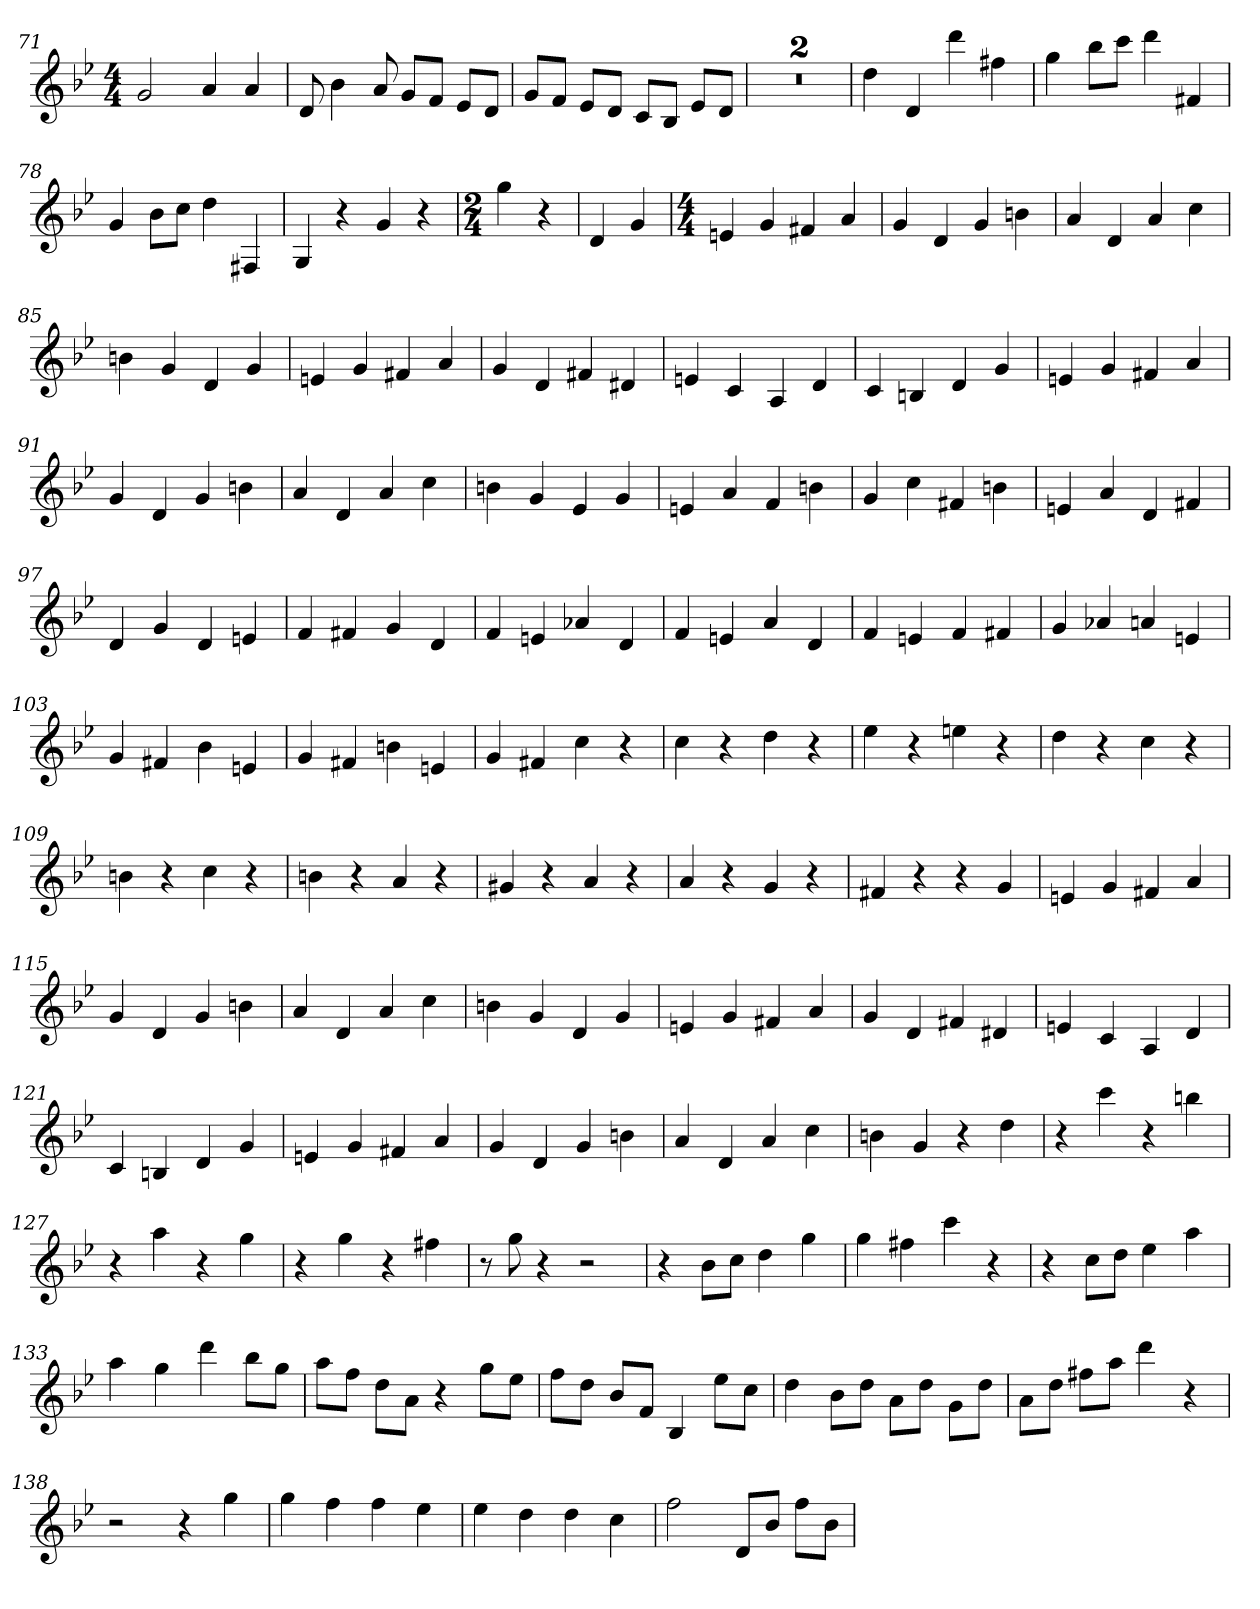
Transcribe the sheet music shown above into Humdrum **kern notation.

**kern
*part1
*staff1
*clefG2
*k[b-e-]
*B-:
*M4/4
=71
2g
4a
4a
=72
8d
4b-
8a
8g/L
8f/J
8e-/L
8d/J
=73
8g/L
8f/J
8e-/L
8d/J
8c/L
8B-/J
8e-/L
8d/J
=74
1r
=75
1r
=76
4dd
4d
4ddd
4ff#X
=77
4gg
8bb-\L
8ccc\J
4ddd
4f#X
=78
4g
8b-\L
8cc\J
4dd
4F#X
=79
4G
4r
4g
4r
=80
*M2/4
4gg
4r
=81
4d
4g
=82
*M4/4
4en
4g
4f#X
4a
=83
4g
4d
4g
4bn
=84
4a
4d
4a
4cc
=85
4bn
4g
4d
4g
=86
4en
4g
4f#X
4a
=87
4g
4d
4f#X
4d#X
=88
4en
4c
4A
4d
=89
4c
4Bn
4d
4g
=90
4en
4g
4f#X
4a
=91
4g
4d
4g
4bn
=92
4a
4d
4a
4cc
=93
4bn
4g
4e-
4g
=94
4en
4a
4f
4bn
=95
4g
4cc
4f#X
4bn
=96
4en
4a
4d
4f#X
=97
4d
4g
4d
4en
=98
4f
4f#X
4g
4d
=99
4f
4en
4a-X
4d
=100
4f
4en
4a
4d
=101
4f
4en
4f
4f#X
=102
4g
4a-X
4an
4en
=103
4g
4f#X
4b-
4en
=104
4g
4f#X
4bn
4en
=105
4g
4f#X
4cc
4r
=106
4cc
4r
4dd
4r
=107
4ee-
4r
4een
4r
=108
4dd
4r
4cc
4r
=109
4bn
4r
4cc
4r
=110
4bn
4r
4a
4r
=111
4g#X
4r
4a
4r
=112
4a
4r
4g
4r
=113
4f#X
4r
4r
4g
=114
4en
4g
4f#X
4a
=115
4g
4d
4g
4bn
=116
4a
4d
4a
4cc
=117
4bn
4g
4d
4g
=118
4en
4g
4f#X
4a
=119
4g
4d
4f#X
4d#X
=120
4en
4c
4A
4d
=121
4c
4Bn
4d
4g
=122
4en
4g
4f#X
4a
=123
4g
4d
4g
4bn
=124
4a
4d
4a
4cc
=125
4bn
4g
4r
4dd
=126
4r
4ccc
4r
4bbn
=127
4r
4aa
4r
4gg
=128
4r
4gg
4r
4ff#X
=129
8r
8gg
4r
2r
=130
4r
8b-\L
8cc\J
4dd
4gg
=131
4gg
4ff#X
4ccc
4r
=132
4r
8cc\L
8dd\J
4ee-
4aa
=133
4aa
4gg
4ddd
8bb-\L
8gg\J
=134
8aa\L
8ff\J
8dd\L
8a\J
4r
8gg\L
8ee-\J
=135
8ff\L
8dd\J
8b-/L
8f/J
4B-
8ee-\L
8cc\J
=136
4dd
8b-\L
8dd\J
8a\L
8dd\J
8g\L
8dd\J
=137
8a\L
8dd\J
8ff#X\L
8aa\J
4ddd
4r
=138
2r
4r
4gg
=139
4gg
4ff
4ff
4ee-
=140
4ee-
4dd
4dd
4cc
=141
2ff
8d/L
8b-/J
8ff\L
8b-\J
=
*-
